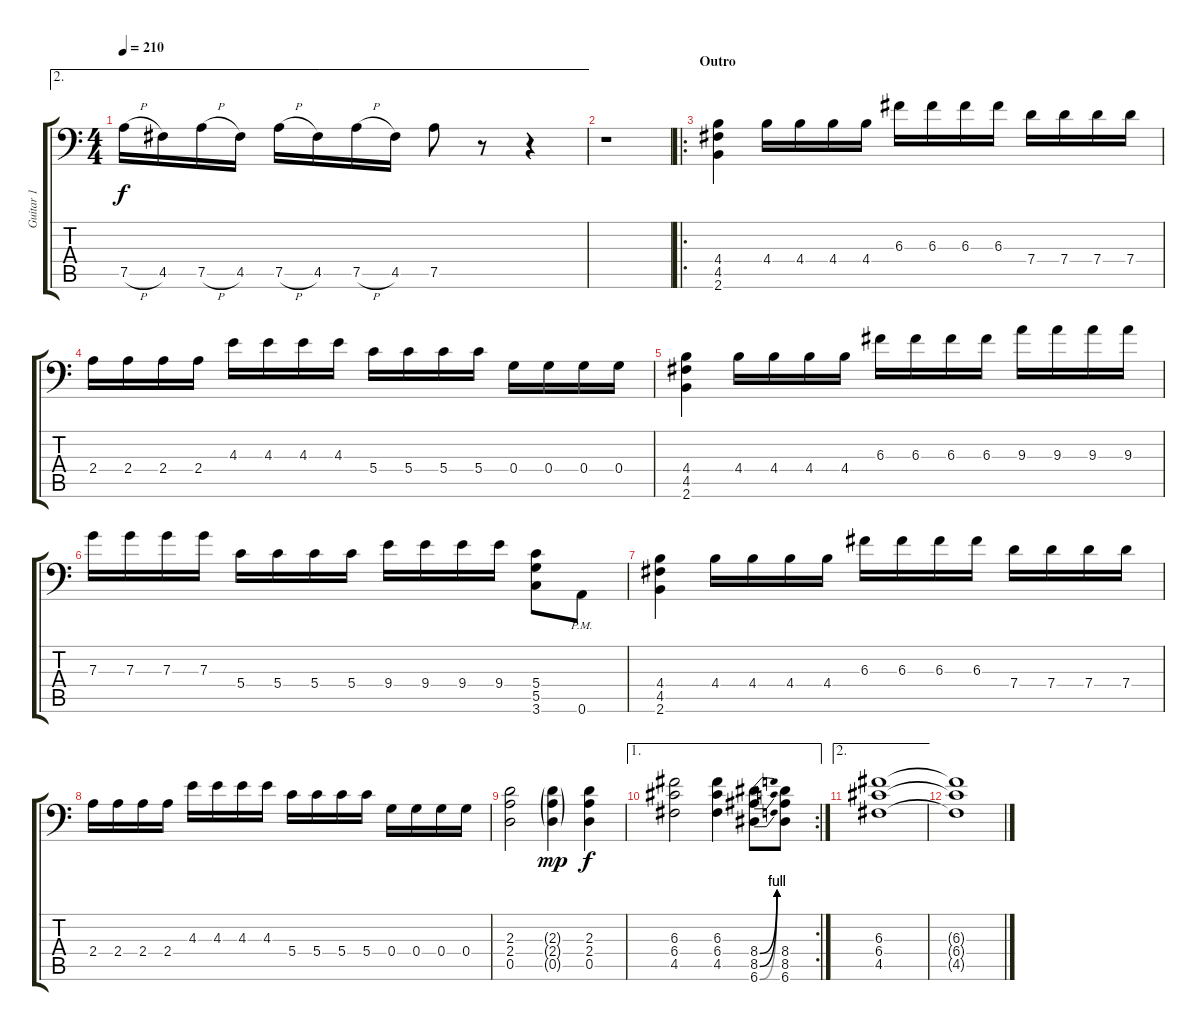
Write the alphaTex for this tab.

\track ("Guitar 1" "Guitar 1") {instrument distortionguitar}
\staff {score tabs}
\tuning (A3 E3 C3 G2 D2 A1) {hide}
\ae 2
\ts (4 4)
\tempo 210
\clef f4
\ks c
7.5{h}.16{dy f} 4.5.16 7.5{h}.16 4.5.16 7.5{h}.16 4.5.16 7.5{h}.16 4.5.16 7.5.8 r.8 r.4 |
r.1 |
\ro
\section ("" "Outro")
(4.4 4.5 2.6).4 4.4.16 4.4.16 4.4.16 4.4.16 6.3.16 6.3.16 6.3.16 6.3.16 7.4.16 7.4.16 7.4.16 7.4.16 |
2.4.16 2.4.16 2.4.16 2.4.16 4.3.16 4.3.16 4.3.16 4.3.16 5.4.16 5.4.16 5.4.16 5.4.16 0.4.16 0.4.16 0.4.16 0.4.16 |
(4.4 4.5 2.6).4 4.4.16 4.4.16 4.4.16 4.4.16 6.3.16 6.3.16 6.3.16 6.3.16 9.3.16 9.3.16 9.3.16 9.3.16 |
7.3.16 7.3.16 7.3.16 7.3.16 5.4.16 5.4.16 5.4.16 5.4.16 9.4.16 9.4.16 9.4.16 9.4.16 (5.4 5.5 3.6).8 0.6{pm}.8 |
(4.4 4.5 2.6).4 4.4.16 4.4.16 4.4.16 4.4.16 6.3.16 6.3.16 6.3.16 6.3.16 7.4.16 7.4.16 7.4.16 7.4.16 |
2.4.16 2.4.16 2.4.16 2.4.16 4.3.16 4.3.16 4.3.16 4.3.16 5.4.16 5.4.16 5.4.16 5.4.16 0.4.16 0.4.16 0.4.16 0.4.16 |
(2.3 2.4 0.5).2 (2.3{g} 2.4{g} 0.5{g}).4{dy mp} (2.3 2.4 0.5).4{dy f} |
\ae 1
\rc 2
(6.3 6.4 4.5).2 (6.3 6.4 4.5).4 (8.4{be (bend 0 0 60 4)} 8.5{be (bend 0 0 60 4)} 6.6{be (bend 0 0 60 4)}).8 (8.4 8.5 6.6).8 |
\ae 2
(6.3 6.4 4.5).1 |
(6.3{t} 6.4{t} 4.5{t}).1
